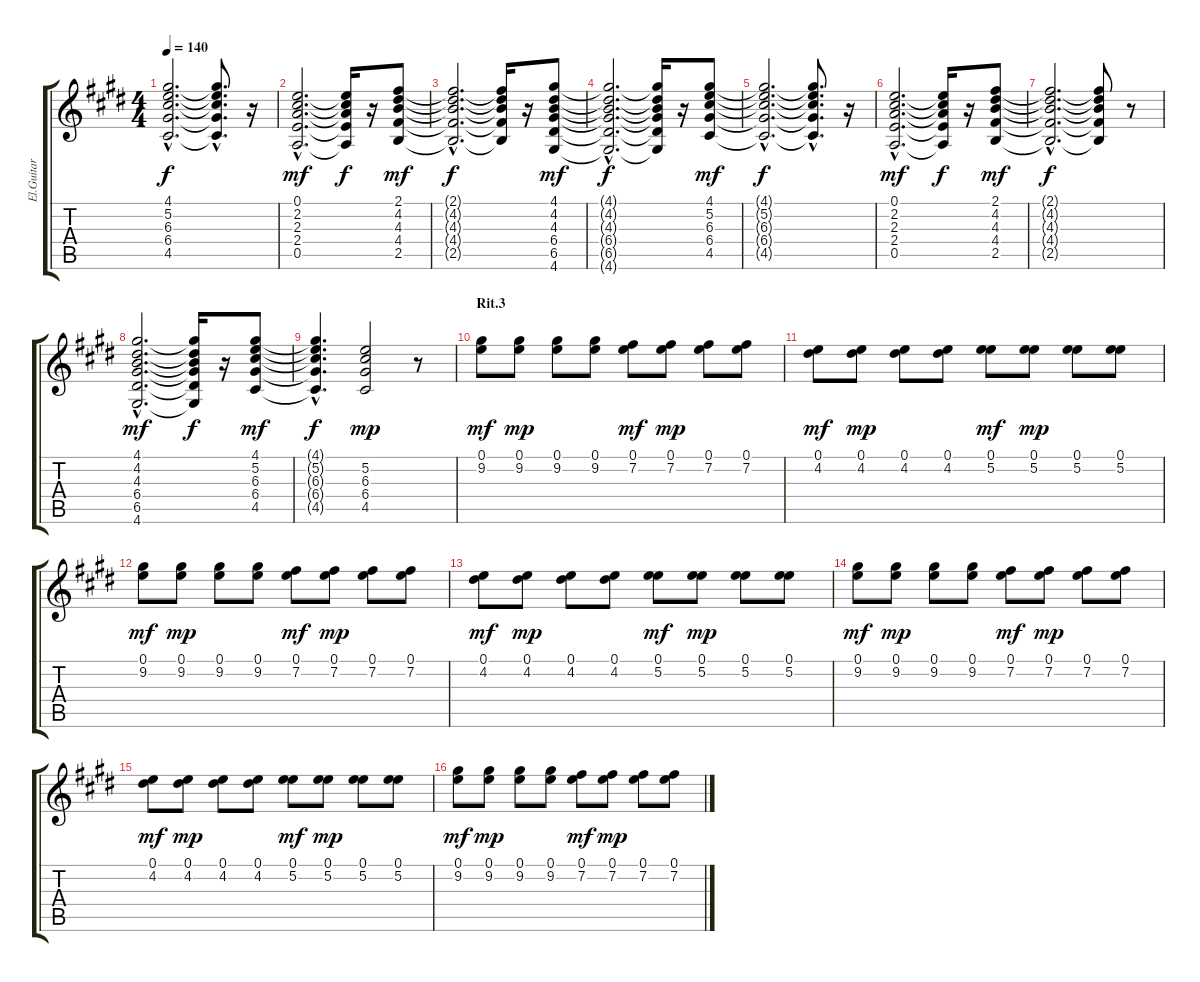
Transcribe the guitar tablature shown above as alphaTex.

\track ("El.Guitar 2" "El.Guitar ") {instrument overdrivenguitar}
\staff {score tabs}
\tuning (E4 B3 G3 D3 A2 E2) {hide}
\ts (4 4)
\tempo 140
\clef g2
\ks c#minor
(4.1{hac t} 5.2{hac t} 6.3{hac t} 6.4{hac t} 4.5{hac t}).2{d dy f} (4.1{hac t} 5.2{hac t} 6.3{hac t} 6.4{hac t} 4.5{hac t}).8{d} r.16 |
(0.1{hac} 2.2{hac} 2.3{hac} 2.4{hac} 0.5{hac}).2{d dy mf} (0.1{t} 2.2{t} 2.3{t} 2.4{t} 0.5{t}).16{dy f} r.16 (2.1 4.2 4.3 4.4 2.5).8{dy mf} |
(2.1{hac t} 4.2{hac t} 4.3{hac t} 4.4{hac t} 2.5{hac t}).2{d dy f} (2.1{t} 4.2{t} 4.3{t} 4.4{t} 2.5{t}).16 r.16 (4.1 4.2 4.3 6.4 6.5 4.6).8{dy mf} |
(4.1{hac t} 4.2{hac t} 4.3{hac t} 6.4{hac t} 6.5{hac t} 4.6{hac t}).2{d dy f} (4.1{t} 4.2{t} 4.3{t} 6.4{t} 6.5{t} 4.6{t}).16 r.16 (4.1 5.2 6.3 6.4 4.5).8{dy mf} |
(4.1{hac t} 5.2{hac t} 6.3{hac t} 6.4{hac t} 4.5{hac t}).2{d dy f} (4.1{hac t} 5.2{hac t} 6.3{hac t} 6.4{hac t} 4.5{hac t}).8{d} r.16 |
(0.1{hac} 2.2{hac} 2.3{hac} 2.4{hac} 0.5{hac}).2{d dy mf} (0.1{t} 2.2{t} 2.3{t} 2.4{t} 0.5{t}).16{dy f} r.16 (2.1 4.2 4.3 4.4 2.5).8{dy mf} |
(2.1{hac t} 4.2{hac t} 4.3{hac t} 4.4{hac t} 2.5{hac t}).2{d dy f} (2.1{t} 4.2{t} 4.3{t} 4.4{t} 2.5{t}).8 r.8 |
(4.1{hac} 4.2{hac} 4.3{hac} 6.4{hac} 6.5{hac} 4.6{hac}).2{d dy mf} (4.1{t} 4.2{t} 4.3{t} 6.4{t} 6.5{t} 4.6{t}).16{dy f} r.16 (4.1 5.2 6.3 6.4 4.5).8{dy mf} |
(4.1{hac t} 5.2{hac t} 6.3{hac t} 6.4{hac t} 4.5{hac t}).4{d dy f} (5.2 6.3 6.4 4.5).2{dy mp} r.8 |
\section ("" "Rit.3")
(0.1 9.2).8{dy mf} (0.1 9.2).8{dy mp} (0.1 9.2).8 (0.1 9.2).8 (0.1 7.2).8{dy mf} (0.1 7.2).8{dy mp} (0.1 7.2).8 (0.1 7.2).8 |
(0.1 4.2).8{dy mf} (0.1 4.2).8{dy mp} (0.1 4.2).8 (0.1 4.2).8 (0.1 5.2).8{dy mf} (0.1 5.2).8{dy mp} (0.1 5.2).8 (0.1 5.2).8 |
(0.1 9.2).8{dy mf} (0.1 9.2).8{dy mp} (0.1 9.2).8 (0.1 9.2).8 (0.1 7.2).8{dy mf} (0.1 7.2).8{dy mp} (0.1 7.2).8 (0.1 7.2).8 |
(0.1 4.2).8{dy mf} (0.1 4.2).8{dy mp} (0.1 4.2).8 (0.1 4.2).8 (0.1 5.2).8{dy mf} (0.1 5.2).8{dy mp} (0.1 5.2).8 (0.1 5.2).8 |
(0.1 9.2).8{dy mf} (0.1 9.2).8{dy mp} (0.1 9.2).8 (0.1 9.2).8 (0.1 7.2).8{dy mf} (0.1 7.2).8{dy mp} (0.1 7.2).8 (0.1 7.2).8 |
(0.1 4.2).8{dy mf} (0.1 4.2).8{dy mp} (0.1 4.2).8 (0.1 4.2).8 (0.1 5.2).8{dy mf} (0.1 5.2).8{dy mp} (0.1 5.2).8 (0.1 5.2).8 |
(0.1 9.2).8{dy mf} (0.1 9.2).8{dy mp} (0.1 9.2).8 (0.1 9.2).8 (0.1 7.2).8{dy mf} (0.1 7.2).8{dy mp} (0.1 7.2).8 (0.1 7.2).8
